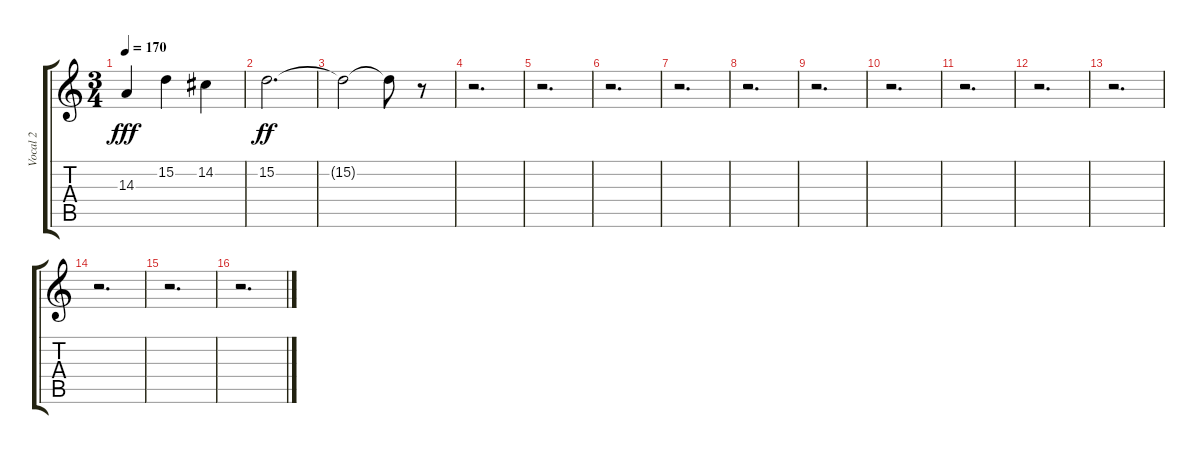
\track ("Vocal 2" "Vocal 2") {instrument synthvoice}
\staff {score tabs}
\tuning (E4 B3 G3 D3 A2 E2) {hide}
\ts (3 4)
\tempo 170
\clef g2
\ks c
14.3.4{dy fff} 15.2.4 14.2.4 |
15.2.2{d dy ff} |
15.2{t}.2 15.2{t}.8 r.8 |
r.2{d} |
r.2{d} |
r.2{d} |
r.2{d} |
r.2{d} |
r.2{d} |
r.2{d} |
r.2{d} |
r.2{d} |
r.2{d} |
r.2{d} |
r.2{d} |
r.2{d}
